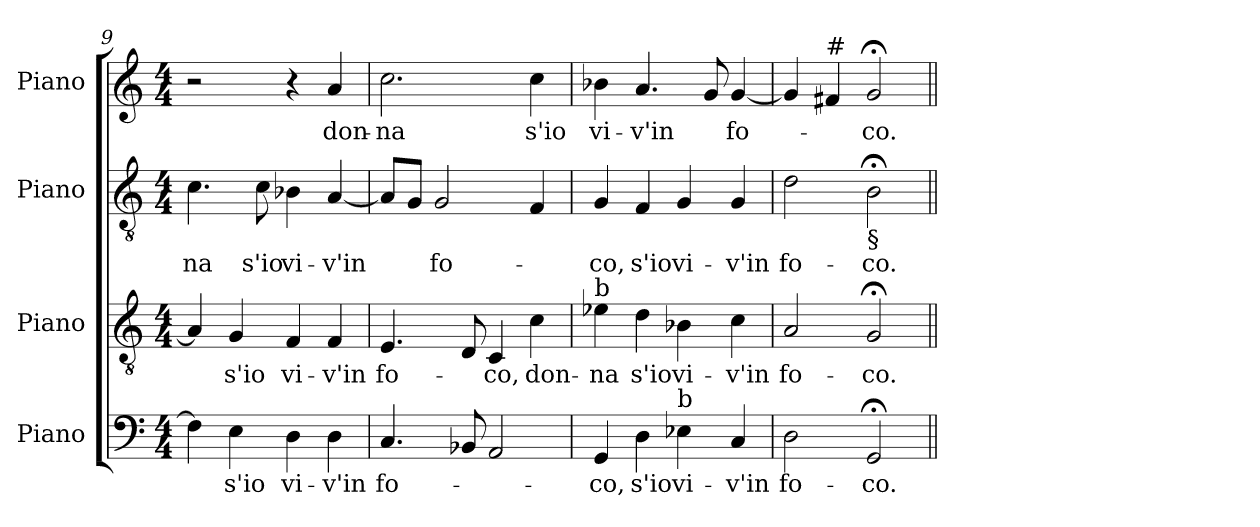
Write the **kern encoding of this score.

**kern	**text	**kern	**text	**kern	**text	**kern	**text
*part4	*part4	*part3	*part3	*part2	*part2	*part1	*part1
*staff4	*staff4	*staff3	*staff3	*staff2	*staff2	*staff1	*staff1
*I"Piano	*	*I"Piano	*	*I"Piano	*	*I"Piano	*
*I'Pno.	*	*I'Pno.	*	*I'Pno.	*	*I'Pno.	*
*clefF4	*	*clefGv2	*	*clefGv2	*	*clefG2	*
*	*	*ITrd7c12	*	*ITrd7c12	*	*	*
*k[]	*	*k[]	*	*k[]	*	*k[]	*
*C:	*	*C:	*	*C:	*	*C:	*
*M4/4	*	*M4/4	*	*M4/4	*	*M4/4	*
=9	=9	=9	=9	=9	=9	=9	=9
!	!	!	!	!	!LO:LY:b:color=#000000	!	!
4Fi\]	.	4AAi/]	.	4.Ci\	-na	2r	.
!	!LO:LY:b:color=#000000	!	!	!	!	!	!
!	!	!	!LO:LY:b:color=#000000	!	!	!	!
4Ei\	s'io	4GGi/	s'io	.	.	.	.
!	!	!	!	!	!LO:LY:b:color=#000000	!	!
.	.	.	.	8Ci\	s'io	.	.
!	!LO:LY:b:color=#000000	!	!	!	!	!	!
!	!	!	!LO:LY:b:color=#000000	!	!	!	!
!	!	!	!	!	!LO:LY:b:color=#000000	!	!
4Di\	vi-	4FFi/	vi-	4BB-i\	vi-	4r	.
!	!LO:LY:b:color=#000000	!	!	!	!	!	!
!	!	!	!LO:LY:b:color=#000000	!	!	!	!
!	!	!	!	!	!LO:LY:b:color=#000000	!	!
!	!	!	!	!	!	!	!LO:LY:b:color=#000000
4Di\	-v'in	4FFi/	-v'in	[4AAi/	-v'in	4ai/	don-
=10	=10	=10	=10	=10	=10	=10	=10
!	!LO:LY:b:color=#000000	!	!	!	!	!	!
!	!	!	!LO:LY:b:color=#000000	!	!	!	!
!	!	!	!	!	!	!	!LO:LY:b:color=#000000
4.Ci/	fo-	4.EEi/	fo-	8AAi/L]	.	2.cci\	-na
.	.	.	.	8GGi/J	.	.	.
!	!	!	!	!	!LO:LY:b:color=#000000	!	!
.	.	.	.	2GGi/	fo-	.	.
8BB-i/	.	8DDi/	.	.	.	.	.
!	!	!	!LO:LY:b:color=#000000	!	!	!	!
2AAi/	.	4CCi/	-co,	.	.	.	.
!	!	!	!LO:LY:b:color=#000000	!	!	!	!
!	!	!	!	!	!	!	!LO:LY:b:color=#000000
.	.	4Ci\	don-	4FFi/	.	4cci\	s'io
=11	=11	=11	=11	=11	=11	=11	=11
!	!LO:LY:b:color=#000000	!	!	!	!	!	!
!	!	!	!LO:LY:b:color=#000000	!	!	!	!
!	!	!	!	!	!LO:LY:b:color=#000000	!	!
!	!	!LO:TX:a:t=b	!	!	!	!	!
!	!	!	!	!	!	!	!LO:LY:b:color=#000000
4GGi/	-co,	4E-i\	-na	4GGi/	-co,	4b-i\	vi-
!	!LO:LY:b:color=#000000	!	!	!	!	!	!
!	!	!	!LO:LY:b:color=#000000	!	!	!	!
!	!	!	!	!	!LO:LY:b:color=#000000	!	!
!	!	!	!	!	!	!	!LO:LY:b:color=#000000
4Di\	s'io	4Di\	s'io	4FFi/	s'io	4.ai/	-v'in
!	!LO:LY:b:color=#000000	!	!	!	!	!	!
!	!	!	!LO:LY:b:color=#000000	!	!	!	!
!LO:TX:a:t=b	!	!	!	!	!	!	!
!	!	!	!	!	!LO:LY:b:color=#000000	!	!
4E-i\	vi-	4BB-i\	vi-	4GGi/	vi-	.	.
.	.	.	.	.	.	8gi/	.
!	!LO:LY:b:color=#000000	!	!	!	!	!	!
!	!	!	!LO:LY:b:color=#000000	!	!	!	!
!	!	!	!	!	!LO:LY:b:color=#000000	!	!
!	!	!	!	!	!	!	!LO:LY:b:color=#000000
4Ci/	-v'in	4Ci\	-v'in	4GGi/	-v'in	[4gi/	fo-
=12	=12	=12	=12	=12	=12	=12	=12
!	!LO:LY:b:color=#000000	!	!	!	!	!	!
!	!	!	!LO:LY:b:color=#000000	!	!	!	!
!	!	!	!	!	!LO:LY:b:color=#000000	!	!
2Di\	fo-	2AAi/	fo-	2Di\	fo-	4gi/]	.
!	!	!	!	!	!	!LO:TX:a:t=#	!
.	.	.	.	.	.	4f#i/	.
!	!LO:LY:b:color=#000000	!	!	!	!	!	!
!	!	!	!LO:LY:b:color=#000000	!	!	!	!
!	!	!	!	!	!LO:LY:b:color=#000000	!	!
!	!	!	!	!LO:TX:b:t=§	!	!	!
!	!	!	!	!	!	!	!LO:LY:b:color=#000000
2GG;i/	-co.	2GG;i/	-co.	2BB;i\	-co.	2g;i/	-co.
=||	=||	=||	=||	=||	=||	=||	=||
*-	*-	*-	*-	*-	*-	*-	*-
